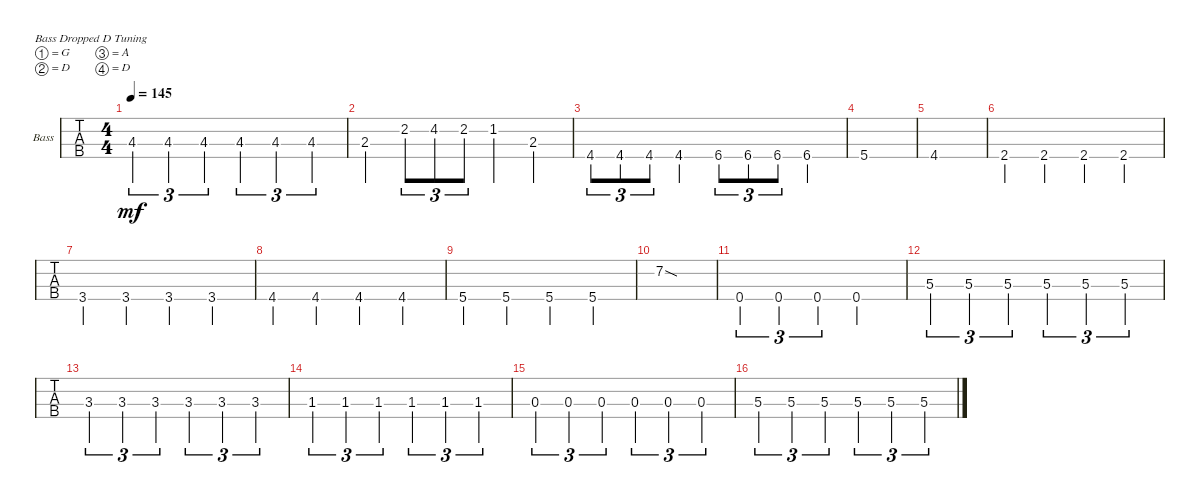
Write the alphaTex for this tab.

\defaultSystemsLayout 4
\bracketExtendMode groupsimilarinstruments
\firstSystemTrackNameOrientation horizontal
\otherSystemsTrackNameOrientation horizontal
\track ("Bass" "Bass") {instrument electricbassfinger}
\staff {tabs}
\tuning (G2 D2 A1 D1)
\ts (4 4)
\tempo 145
\clef f4
\scale
0.333333
\ks c
4.3.4{tu (3 2) dy mf} 4.3.4{tu (3 2)} 4.3.4{tu (3 2)} 4.3.4{tu (3 2)} 4.3.4{tu (3 2)} 4.3.4{tu (3 2)} |
\scale
0.333333 2.3.4 2.2.8{tu (3 2)} 4.2.8{tu (3 2)} 2.2.8{tu (3 2)} 1.2.4 2.3.4 |
\scale
0.333333 4.4.8{tu (3 2)} 4.4.8{tu (3 2)} 4.4.8{tu (3 2)} 4.4.4 6.4.8{tu (3 2)} 6.4.8{tu (3 2)} 6.4.8{tu (3 2)} 6.4.4 |
\scale
0.333333 5.4.1 |
\scale
0.333333 4.4.1 |
\scale
0.333333 2.4.4 2.4.4 2.4.4 2.4.4 |
\scale
0.333333 3.4.4 3.4.4 3.4.4 3.4.4 |
\scale
0.333333 4.4.4 4.4.4 4.4.4 4.4.4 |
\scale
0.333333 5.4.4 5.4.4 5.4.4 5.4.4 |
\scale
0.333333 7.2{sod}.1 |
\scale
0.333333 0.4.4{tu (3 2)} 0.4.4{tu (3 2)} 0.4.4{tu (3 2)} 0.4.2 |
\scale
0.333333 5.3.4{tu (3 2)} 5.3.4{tu (3 2)} 5.3.4{tu (3 2)} 5.3.4{tu (3 2)} 5.3.4{tu (3 2)} 5.3.4{tu (3 2)} |
\scale
0.333333 3.3.4{tu (3 2)} 3.3.4{tu (3 2)} 3.3.4{tu (3 2)} 3.3.4{tu (3 2)} 3.3.4{tu (3 2)} 3.3.4{tu (3 2)} |
\scale
0.333333 1.3.4{tu (3 2)} 1.3.4{tu (3 2)} 1.3.4{tu (3 2)} 1.3.4{tu (3 2)} 1.3.4{tu (3 2)} 1.3.4{tu (3 2)} |
\scale
0.333333 0.3.4{tu (3 2)} 0.3.4{tu (3 2)} 0.3.4{tu (3 2)} 0.3.4{tu (3 2)} 0.3.4{tu (3 2)} 0.3.4{tu (3 2)} |
\scale
0.333333 5.3.4{tu (3 2)} 5.3.4{tu (3 2)} 5.3.4{tu (3 2)} 5.3.4{tu (3 2)} 5.3.4{tu (3 2)} 5.3.4{tu (3 2)}
